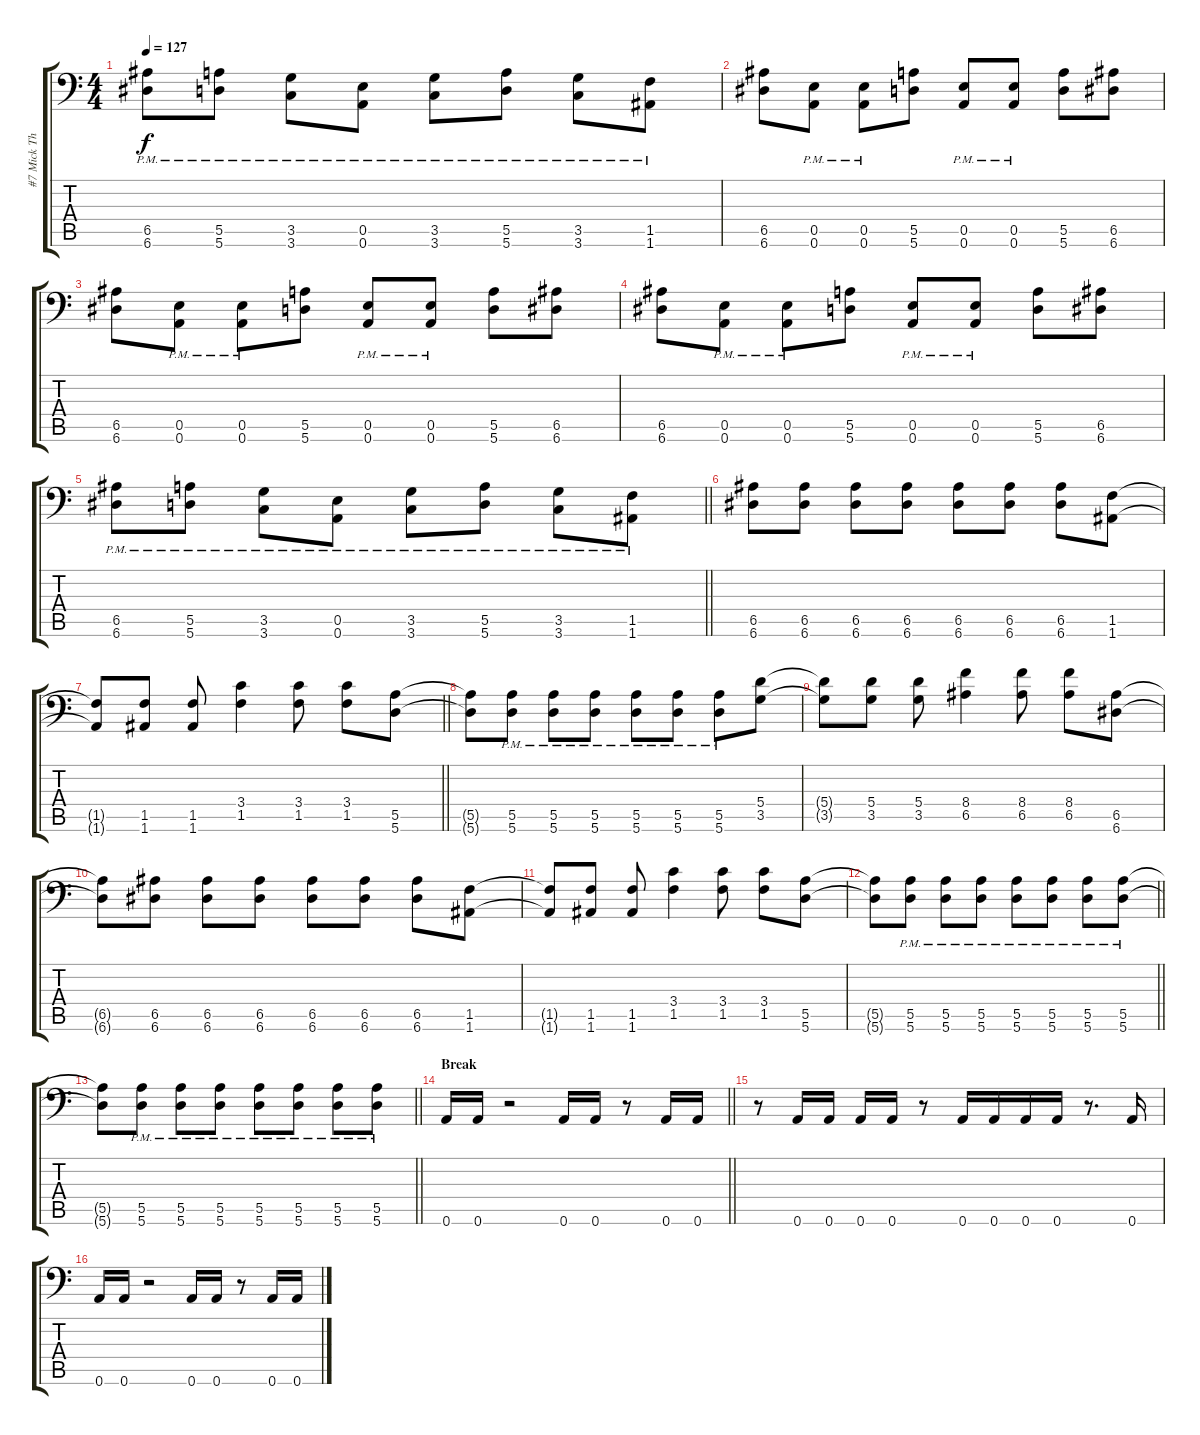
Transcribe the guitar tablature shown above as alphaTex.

\track ("#7 Mick Thomson" "#7 Mick Th") {instrument distortionguitar}
\staff {score tabs}
\tuning (B3 Gb3 D3 A2 E2 A1) {hide}
\ts (4 4)
\tempo 127
\clef f4
\ks c
(6.5{pm} 6.6{pm}).8{dy f} (5.5{pm} 5.6{pm}).8 (3.5{pm} 3.6{pm}).8 (0.5{pm} 0.6{pm}).8 (3.5{pm} 3.6{pm}).8 (5.5{pm} 5.6{pm}).8 (3.5{pm} 3.6{pm}).8 (1.5{pm} 1.6{pm}).8 |
(6.5 6.6).8 (0.5{pm} 0.6{pm}).8 (0.5{pm} 0.6{pm}).8 (5.5 5.6).8 (0.5{pm} 0.6{pm}).8 (0.5{pm} 0.6{pm}).8 (5.5 5.6).8 (6.5 6.6).8 |
(6.5 6.6).8 (0.5{pm} 0.6{pm}).8 (0.5{pm} 0.6{pm}).8 (5.5 5.6).8 (0.5{pm} 0.6{pm}).8 (0.5{pm} 0.6{pm}).8 (5.5 5.6).8 (6.5 6.6).8 |
(6.5 6.6).8 (0.5{pm} 0.6{pm}).8 (0.5{pm} 0.6{pm}).8 (5.5 5.6).8 (0.5{pm} 0.6{pm}).8 (0.5{pm} 0.6{pm}).8 (5.5 5.6).8 (6.5 6.6).8 |
\barLineRight lightlight
(6.5{pm} 6.6{pm}).8 (5.5{pm} 5.6{pm}).8 (3.5{pm} 3.6{pm}).8 (0.5{pm} 0.6{pm}).8 (3.5{pm} 3.6{pm}).8 (5.5{pm} 5.6{pm}).8 (3.5{pm} 3.6{pm}).8 (1.5{pm} 1.6{pm}).8 |
\section ("" "")
(6.5 6.6).8 (6.5 6.6).8 (6.5 6.6).8 (6.5 6.6).8 (6.5 6.6).8 (6.5 6.6).8 (6.5 6.6).8 (1.5 1.6).8 |
\barLineRight lightlight
(1.5{t} 1.6{t}).8 (1.5 1.6).8 (1.5 1.6).8 (3.4 1.5).4 (3.4 1.5).8 (3.4 1.5).8 (5.5 5.6).8 |
(5.5{t} 5.6{t}).8 (5.5{pm} 5.6{pm}).8 (5.5{pm} 5.6{pm}).8 (5.5{pm} 5.6{pm}).8 (5.5{pm} 5.6{pm}).8 (5.5{pm} 5.6{pm}).8 (5.5{pm} 5.6{pm}).8 (5.4 3.5).8 |
(5.4{t} 3.5{t}).8 (5.4 3.5).8 (5.4 3.5).8 (8.4 6.5).4 (8.4 6.5).8 (8.4 6.5).8 (6.5 6.6).8 |
(6.5{t} 6.6{t}).8 (6.5 6.6).8 (6.5 6.6).8 (6.5 6.6).8 (6.5 6.6).8 (6.5 6.6).8 (6.5 6.6).8 (1.5 1.6).8 |
(1.5{t} 1.6{t}).8 (1.5 1.6).8 (1.5 1.6).8 (3.4 1.5).4 (3.4 1.5).8 (3.4 1.5).8 (5.5 5.6).8 |
\barLineRight lightlight
(5.5{t} 5.6{t}).8 (5.5{pm} 5.6{pm}).8 (5.5{pm} 5.6{pm}).8 (5.5{pm} 5.6{pm}).8 (5.5{pm} 5.6{pm}).8 (5.5{pm} 5.6{pm}).8 (5.5{pm} 5.6{pm}).8 (5.5{pm} 5.6{pm}).8 |
\barLineRight lightlight
(5.5{t} 5.6{t}).8 (5.5{pm} 5.6{pm}).8 (5.5{pm} 5.6{pm}).8 (5.5{pm} 5.6{pm}).8 (5.5{pm} 5.6{pm}).8 (5.5{pm} 5.6{pm}).8 (5.5{pm} 5.6{pm}).8 (5.5{pm} 5.6{pm}).8 |
\section ("" "Break")
\barLineRight lightlight
0.6.16 0.6.16 r.2 0.6.16 0.6.16 r.8 0.6.16 0.6.16 |
r.8 0.6.16 0.6.16 0.6.16 0.6.16 r.8 0.6.16 0.6.16 0.6.16 0.6.16 r.8{d} 0.6.16 |
0.6.16 0.6.16 r.2 0.6.16 0.6.16 r.8 0.6.16 0.6.16
